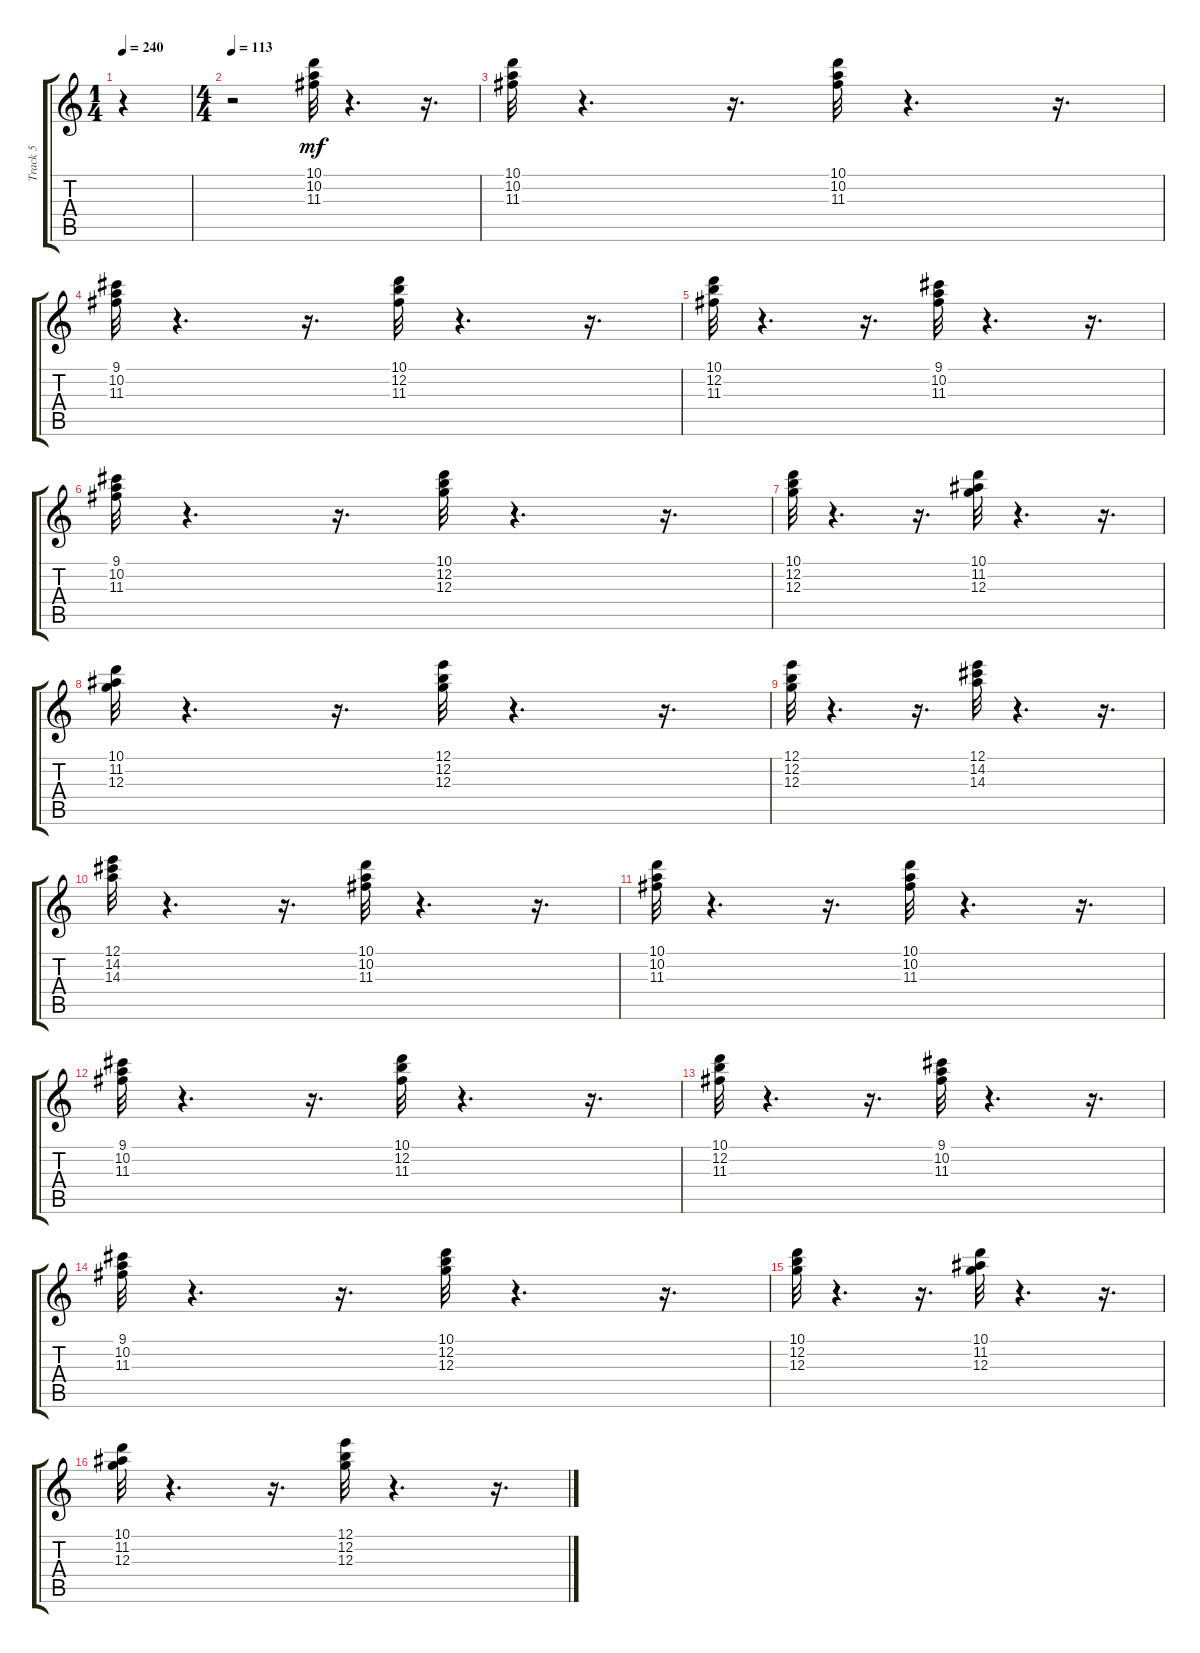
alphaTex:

\track ("Track 5" "Track 5") {instrument electricguitarclean}
\staff {score tabs}
\tuning (E4 B3 G3 D3 A2 E2) {hide}
\ts (1 4)
\tempo 240
\clef g2
\ks c
r.4{dy mf instrument electricguitarclean} |
\ts (4 4)
\tempo 113
r.2 (10.1 10.2 11.3).32 r.4{d} r.16{d} |
(10.1 10.2 11.3).32 r.4{d} r.16{d} (10.1 10.2 11.3).32 r.4{d} r.16{d} |
(9.1 10.2 11.3).32 r.4{d} r.16{d} (10.1 12.2 11.3).32 r.4{d} r.16{d} |
(10.1 12.2 11.3).32 r.4{d} r.16{d} (9.1 10.2 11.3).32 r.4{d} r.16{d} |
(9.1 10.2 11.3).32 r.4{d} r.16{d} (10.1 12.2 12.3).32 r.4{d} r.16{d} |
(10.1 12.2 12.3).32 r.4{d} r.16{d} (10.1 11.2 12.3).32 r.4{d} r.16{d} |
(10.1 11.2 12.3).32 r.4{d} r.16{d} (12.1 12.2 12.3).32 r.4{d} r.16{d} |
(12.1 12.2 12.3).32 r.4{d} r.16{d} (12.1 14.2 14.3).32 r.4{d} r.16{d} |
(12.1 14.2 14.3).32 r.4{d} r.16{d} (10.1 10.2 11.3).32 r.4{d} r.16{d} |
(10.1 10.2 11.3).32 r.4{d} r.16{d} (10.1 10.2 11.3).32 r.4{d} r.16{d} |
(9.1 10.2 11.3).32 r.4{d} r.16{d} (10.1 12.2 11.3).32 r.4{d} r.16{d} |
(10.1 12.2 11.3).32 r.4{d} r.16{d} (9.1 10.2 11.3).32 r.4{d} r.16{d} |
(9.1 10.2 11.3).32 r.4{d} r.16{d} (10.1 12.2 12.3).32 r.4{d} r.16{d} |
(10.1 12.2 12.3).32 r.4{d} r.16{d} (10.1 11.2 12.3).32 r.4{d} r.16{d} |
(10.1 11.2 12.3).32 r.4{d} r.16{d} (12.1 12.2 12.3).32 r.4{d} r.16{d}
